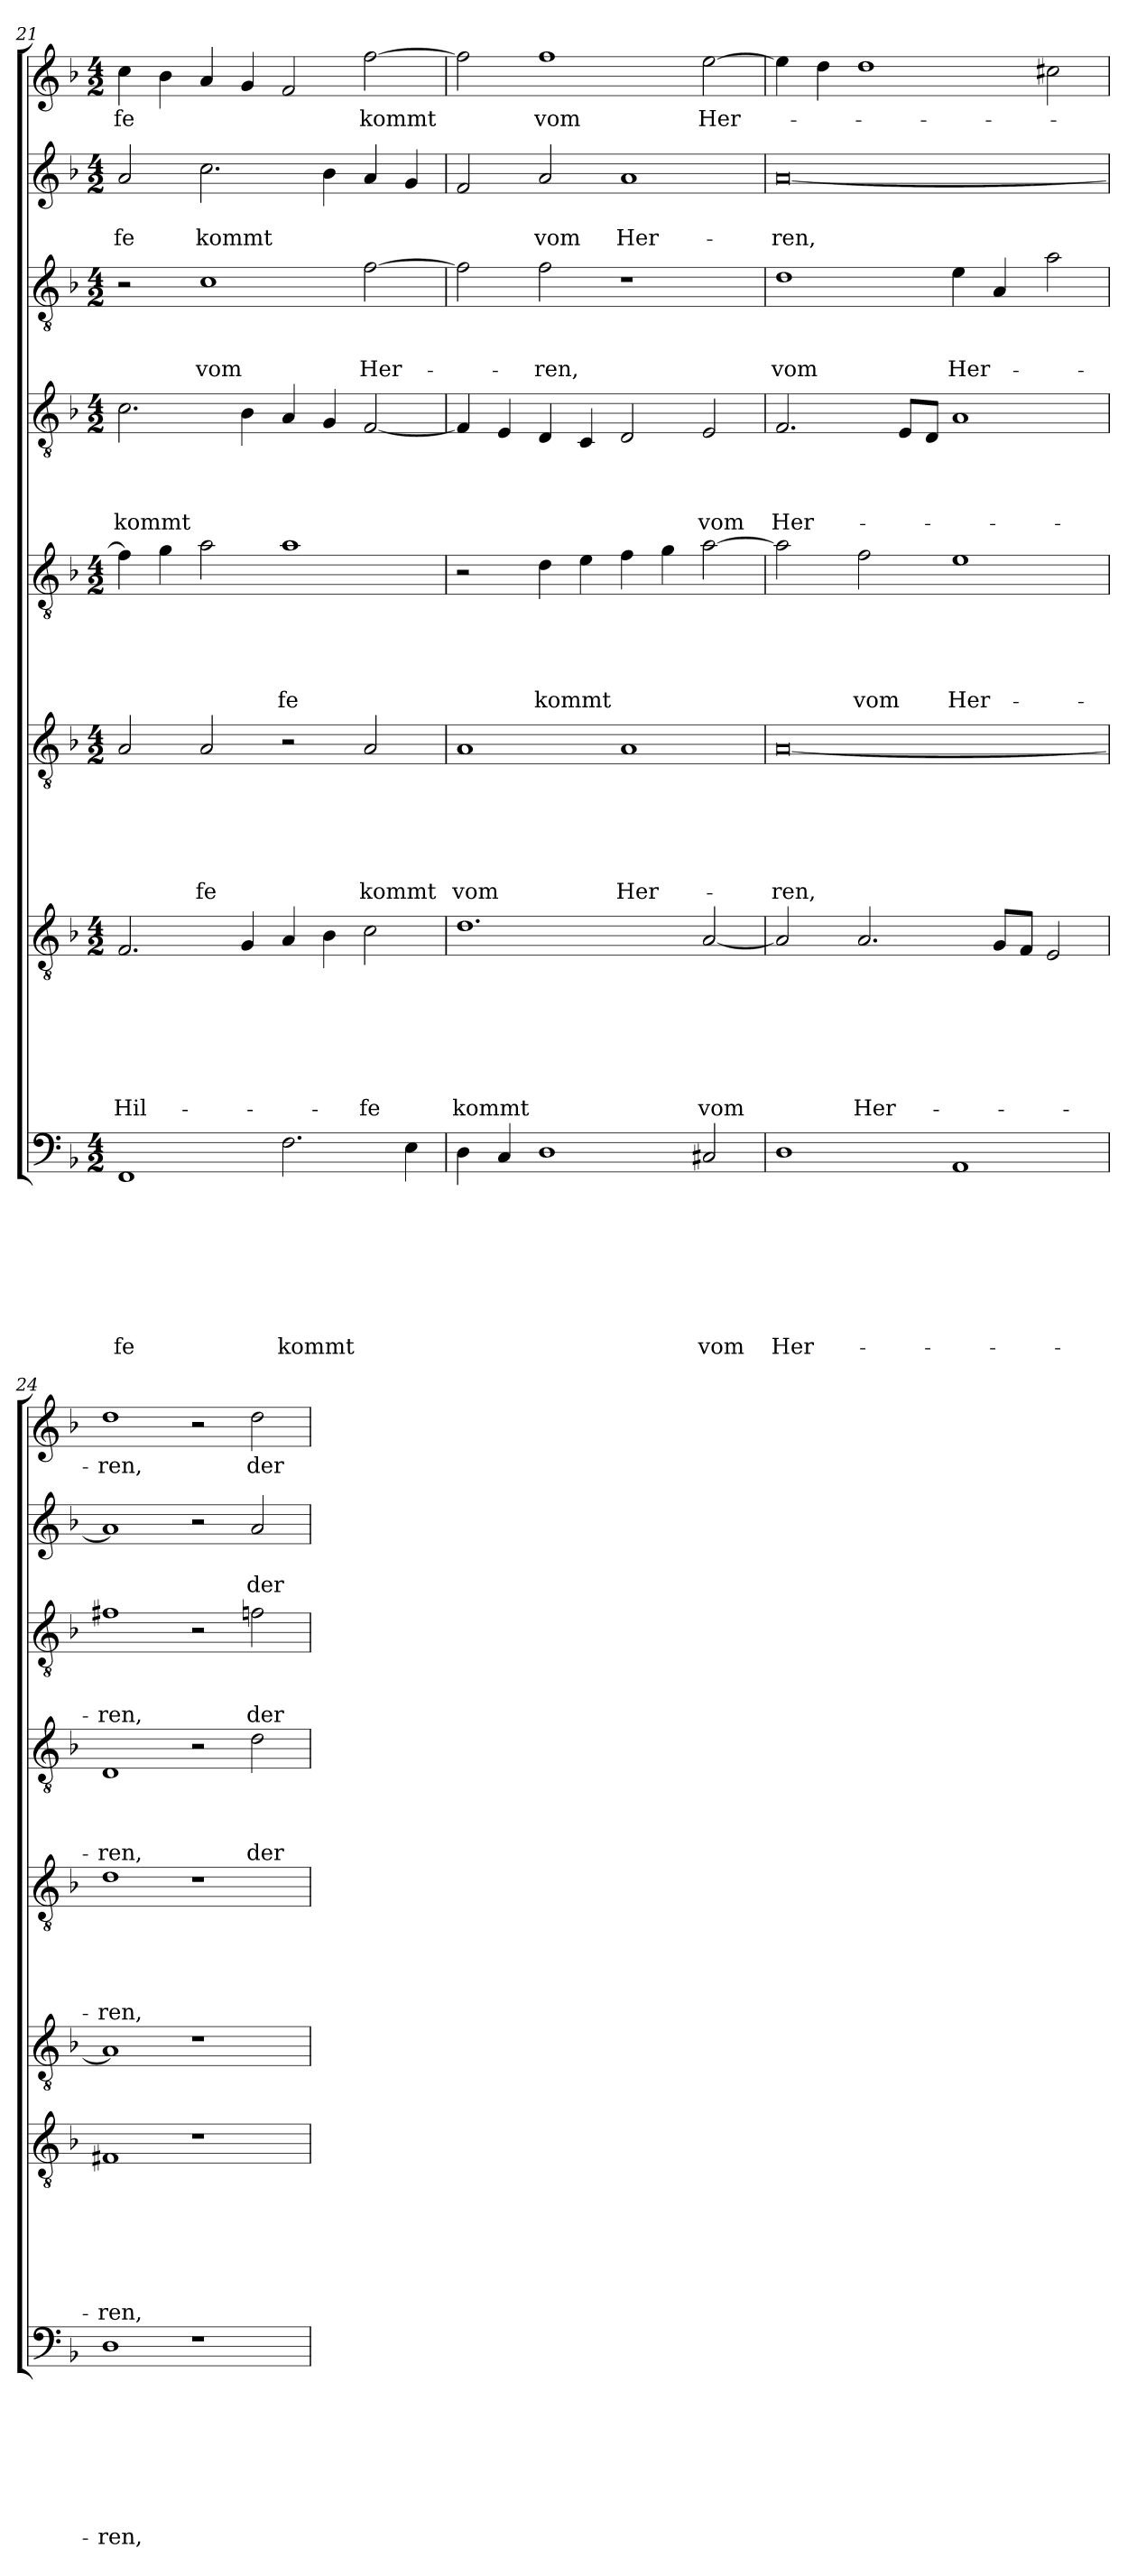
**kern	**text	**text	**text	**text	**text	**text	**text	**text	**kern	**text	**text	**text	**text	**text	**text	**text	**kern	**text	**text	**text	**text	**text	**text	**kern	**text	**text	**text	**text	**text	**kern	**text	**text	**text	**text	**kern	**text	**text	**text	**kern	**text	**text	**kern	**text
*part8	*part8	*part8	*part8	*part8	*part8	*part8	*part8	*part8	*part7	*part7	*part7	*part7	*part7	*part7	*part7	*part7	*part6	*part6	*part6	*part6	*part6	*part6	*part6	*part5	*part5	*part5	*part5	*part5	*part5	*part4	*part4	*part4	*part4	*part4	*part3	*part3	*part3	*part3	*part2	*part2	*part2	*part1	*part1
*staff8	*staff8	*staff8	*staff8	*staff8	*staff8	*staff8	*staff8	*staff8	*staff7	*staff7	*staff7	*staff7	*staff7	*staff7	*staff7	*staff7	*staff6	*staff6	*staff6	*staff6	*staff6	*staff6	*staff6	*staff5	*staff5	*staff5	*staff5	*staff5	*staff5	*staff4	*staff4	*staff4	*staff4	*staff4	*staff3	*staff3	*staff3	*staff3	*staff2	*staff2	*staff2	*staff1	*staff1
!!LO:PB:g=z
*clefF4	*	*	*	*	*	*	*	*	*clefGv2	*	*	*	*	*	*	*	*clefGv2	*	*	*	*	*	*	*clefGv2	*	*	*	*	*	*clefGv2	*	*	*	*	*clefGv2	*	*	*	*clefG2	*	*	*clefG2	*
*k[b-]	*	*	*	*	*	*	*	*	*k[b-]	*	*	*	*	*	*	*	*k[b-]	*	*	*	*	*	*	*k[b-]	*	*	*	*	*	*k[b-]	*	*	*	*	*k[b-]	*	*	*	*k[b-]	*	*	*k[b-]	*
*d:	*	*	*	*	*	*	*	*	*d:	*	*	*	*	*	*	*	*d:	*	*	*	*	*	*	*d:	*	*	*	*	*	*d:	*	*	*	*	*d:	*	*	*	*d:	*	*	*d:	*
*M4/2	*	*	*	*	*	*	*	*	*M4/2	*	*	*	*	*	*	*	*M4/2	*	*	*	*	*	*	*M4/2	*	*	*	*	*	*M4/2	*	*	*	*	*M4/2	*	*	*	*M4/2	*	*	*M4/2	*
=21	=21	=21	=21	=21	=21	=21	=21	=21	=21	=21	=21	=21	=21	=21	=21	=21	=21	=21	=21	=21	=21	=21	=21	=21	=21	=21	=21	=21	=21	=21	=21	=21	=21	=21	=21	=21	=21	=21	=21	=21	=21	=21	=21
1FF	.	.	.	.	.	.	.	-fe	2.F/	.	.	.	.	.	.	Hil-	2A/	.	.	.	.	.	.	4f\]	.	.	.	.	.	2.c\	.	.	.	kommt	2r	.	.	.	2a/	.	-fe	4cc\	-fe
.	.	.	.	.	.	.	.	.	.	.	.	.	.	.	.	.	.	.	.	.	.	.	.	4g\	.	.	.	.	.	.	.	.	.	.	.	.	.	.	.	.	.	4b-\	.
.	.	.	.	.	.	.	.	.	.	.	.	.	.	.	.	.	2A/	.	.	.	.	.	-fe	2a\	.	.	.	.	.	.	.	.	.	.	1c	.	.	vom	2.cc\	.	kommt	4a/	.
.	.	.	.	.	.	.	.	.	4G/	.	.	.	.	.	.	.	.	.	.	.	.	.	.	.	.	.	.	.	.	4B-\	.	.	.	.	.	.	.	.	.	.	.	4g/	.
2.F\	.	.	.	.	.	.	.	kommt	4A/	.	.	.	.	.	.	.	2r	.	.	.	.	.	.	1a	.	.	.	.	-fe	4A/	.	.	.	.	.	.	.	.	.	.	.	2f/	.
.	.	.	.	.	.	.	.	.	4B-\	.	.	.	.	.	.	.	.	.	.	.	.	.	.	.	.	.	.	.	.	4G/	.	.	.	.	.	.	.	.	4b-\	.	.	.	.
.	.	.	.	.	.	.	.	.	2c\	.	.	.	.	.	.	-fe	2A/	.	.	.	.	.	kommt	.	.	.	.	.	.	[2F/	.	.	.	.	[2f\	.	.	Her-	4a/	.	.	[2ff\	kommt
4E\	.	.	.	.	.	.	.	.	.	.	.	.	.	.	.	.	.	.	.	.	.	.	.	.	.	.	.	.	.	.	.	.	.	.	.	.	.	.	4g/	.	.	.	.
=22	=22	=22	=22	=22	=22	=22	=22	=22	=22	=22	=22	=22	=22	=22	=22	=22	=22	=22	=22	=22	=22	=22	=22	=22	=22	=22	=22	=22	=22	=22	=22	=22	=22	=22	=22	=22	=22	=22	=22	=22	=22	=22	=22
4D\	.	.	.	.	.	.	.	.	1.d	.	.	.	.	.	.	kommt	1A	.	.	.	.	.	vom	2r	.	.	.	.	.	4F/]	.	.	.	.	2f\]	.	.	.	2f/	.	.	2ff\]	.
4C/	.	.	.	.	.	.	.	.	.	.	.	.	.	.	.	.	.	.	.	.	.	.	.	.	.	.	.	.	.	4E/	.	.	.	.	.	.	.	.	.	.	.	.	.
1D	.	.	.	.	.	.	.	.	.	.	.	.	.	.	.	.	.	.	.	.	.	.	.	4d\	.	.	.	.	kommt	4D/	.	.	.	.	2f\	.	.	-ren,	2a/	.	vom	1ff	vom
.	.	.	.	.	.	.	.	.	.	.	.	.	.	.	.	.	.	.	.	.	.	.	.	4e\	.	.	.	.	.	4C/	.	.	.	.	.	.	.	.	.	.	.	.	.
.	.	.	.	.	.	.	.	.	.	.	.	.	.	.	.	.	1A	.	.	.	.	.	Her-	4f\	.	.	.	.	.	2D/	.	.	.	.	1r	.	.	.	1a	.	Her-	.	.
.	.	.	.	.	.	.	.	.	.	.	.	.	.	.	.	.	.	.	.	.	.	.	.	4g\	.	.	.	.	.	.	.	.	.	.	.	.	.	.	.	.	.	.	.
2C#X/	.	.	.	.	.	.	.	vom	[2A/	.	.	.	.	.	.	vom	.	.	.	.	.	.	.	[2a\	.	.	.	.	.	2E/	.	.	.	vom	.	.	.	.	.	.	.	[2ee\	Her-
=23	=23	=23	=23	=23	=23	=23	=23	=23	=23	=23	=23	=23	=23	=23	=23	=23	=23	=23	=23	=23	=23	=23	=23	=23	=23	=23	=23	=23	=23	=23	=23	=23	=23	=23	=23	=23	=23	=23	=23	=23	=23	=23	=23
1D	.	.	.	.	.	.	.	Her-	2A/]	.	.	.	.	.	.	.	[0A	.	.	.	.	.	-ren,	2a\]	.	.	.	.	.	2.F/	.	.	.	Her-	1d	.	.	vom	[0a	.	-ren,	4ee\]	.
.	.	.	.	.	.	.	.	.	.	.	.	.	.	.	.	.	.	.	.	.	.	.	.	.	.	.	.	.	.	.	.	.	.	.	.	.	.	.	.	.	.	4dd\	.
.	.	.	.	.	.	.	.	.	2.A/	.	.	.	.	.	.	Her-	.	.	.	.	.	.	.	2f\	.	.	.	.	vom	.	.	.	.	.	.	.	.	.	.	.	.	1dd	.
.	.	.	.	.	.	.	.	.	.	.	.	.	.	.	.	.	.	.	.	.	.	.	.	.	.	.	.	.	.	8E/L	.	.	.	.	.	.	.	.	.	.	.	.	.
.	.	.	.	.	.	.	.	.	.	.	.	.	.	.	.	.	.	.	.	.	.	.	.	.	.	.	.	.	.	8D/J	.	.	.	.	.	.	.	.	.	.	.	.	.
1AA	.	.	.	.	.	.	.	.	.	.	.	.	.	.	.	.	.	.	.	.	.	.	.	1e	.	.	.	.	Her-	1A	.	.	.	.	4e\	.	.	Her-	.	.	.	.	.
.	.	.	.	.	.	.	.	.	8G/L	.	.	.	.	.	.	.	.	.	.	.	.	.	.	.	.	.	.	.	.	.	.	.	.	.	4A/	.	.	.	.	.	.	.	.
.	.	.	.	.	.	.	.	.	8F/J	.	.	.	.	.	.	.	.	.	.	.	.	.	.	.	.	.	.	.	.	.	.	.	.	.	.	.	.	.	.	.	.	.	.
.	.	.	.	.	.	.	.	.	2E/	.	.	.	.	.	.	.	.	.	.	.	.	.	.	.	.	.	.	.	.	.	.	.	.	.	2a\	.	.	.	.	.	.	2cc#X\	.
=24	=24	=24	=24	=24	=24	=24	=24	=24	=24	=24	=24	=24	=24	=24	=24	=24	=24	=24	=24	=24	=24	=24	=24	=24	=24	=24	=24	=24	=24	=24	=24	=24	=24	=24	=24	=24	=24	=24	=24	=24	=24	=24	=24
1D	.	.	.	.	.	.	.	-ren,	1F#X	.	.	.	.	.	.	-ren,	1A]	.	.	.	.	.	.	1d	.	.	.	.	-ren,	1D	.	.	.	-ren,	1f#X	.	.	-ren,	1a]	.	.	1dd	-ren,
1r	.	.	.	.	.	.	.	.	1r	.	.	.	.	.	.	.	1r	.	.	.	.	.	.	1r	.	.	.	.	.	2r	.	.	.	.	2r	.	.	.	2r	.	.	2r	.
.	.	.	.	.	.	.	.	.	.	.	.	.	.	.	.	.	.	.	.	.	.	.	.	.	.	.	.	.	.	2d\	.	.	.	der	2fn\	.	.	der	2a/	.	der	2dd\	der
=	=	=	=	=	=	=	=	=	=	=	=	=	=	=	=	=	=	=	=	=	=	=	=	=	=	=	=	=	=	=	=	=	=	=	=	=	=	=	=	=	=	=	=
*-	*-	*-	*-	*-	*-	*-	*-	*-	*-	*-	*-	*-	*-	*-	*-	*-	*-	*-	*-	*-	*-	*-	*-	*-	*-	*-	*-	*-	*-	*-	*-	*-	*-	*-	*-	*-	*-	*-	*-	*-	*-	*-	*-
